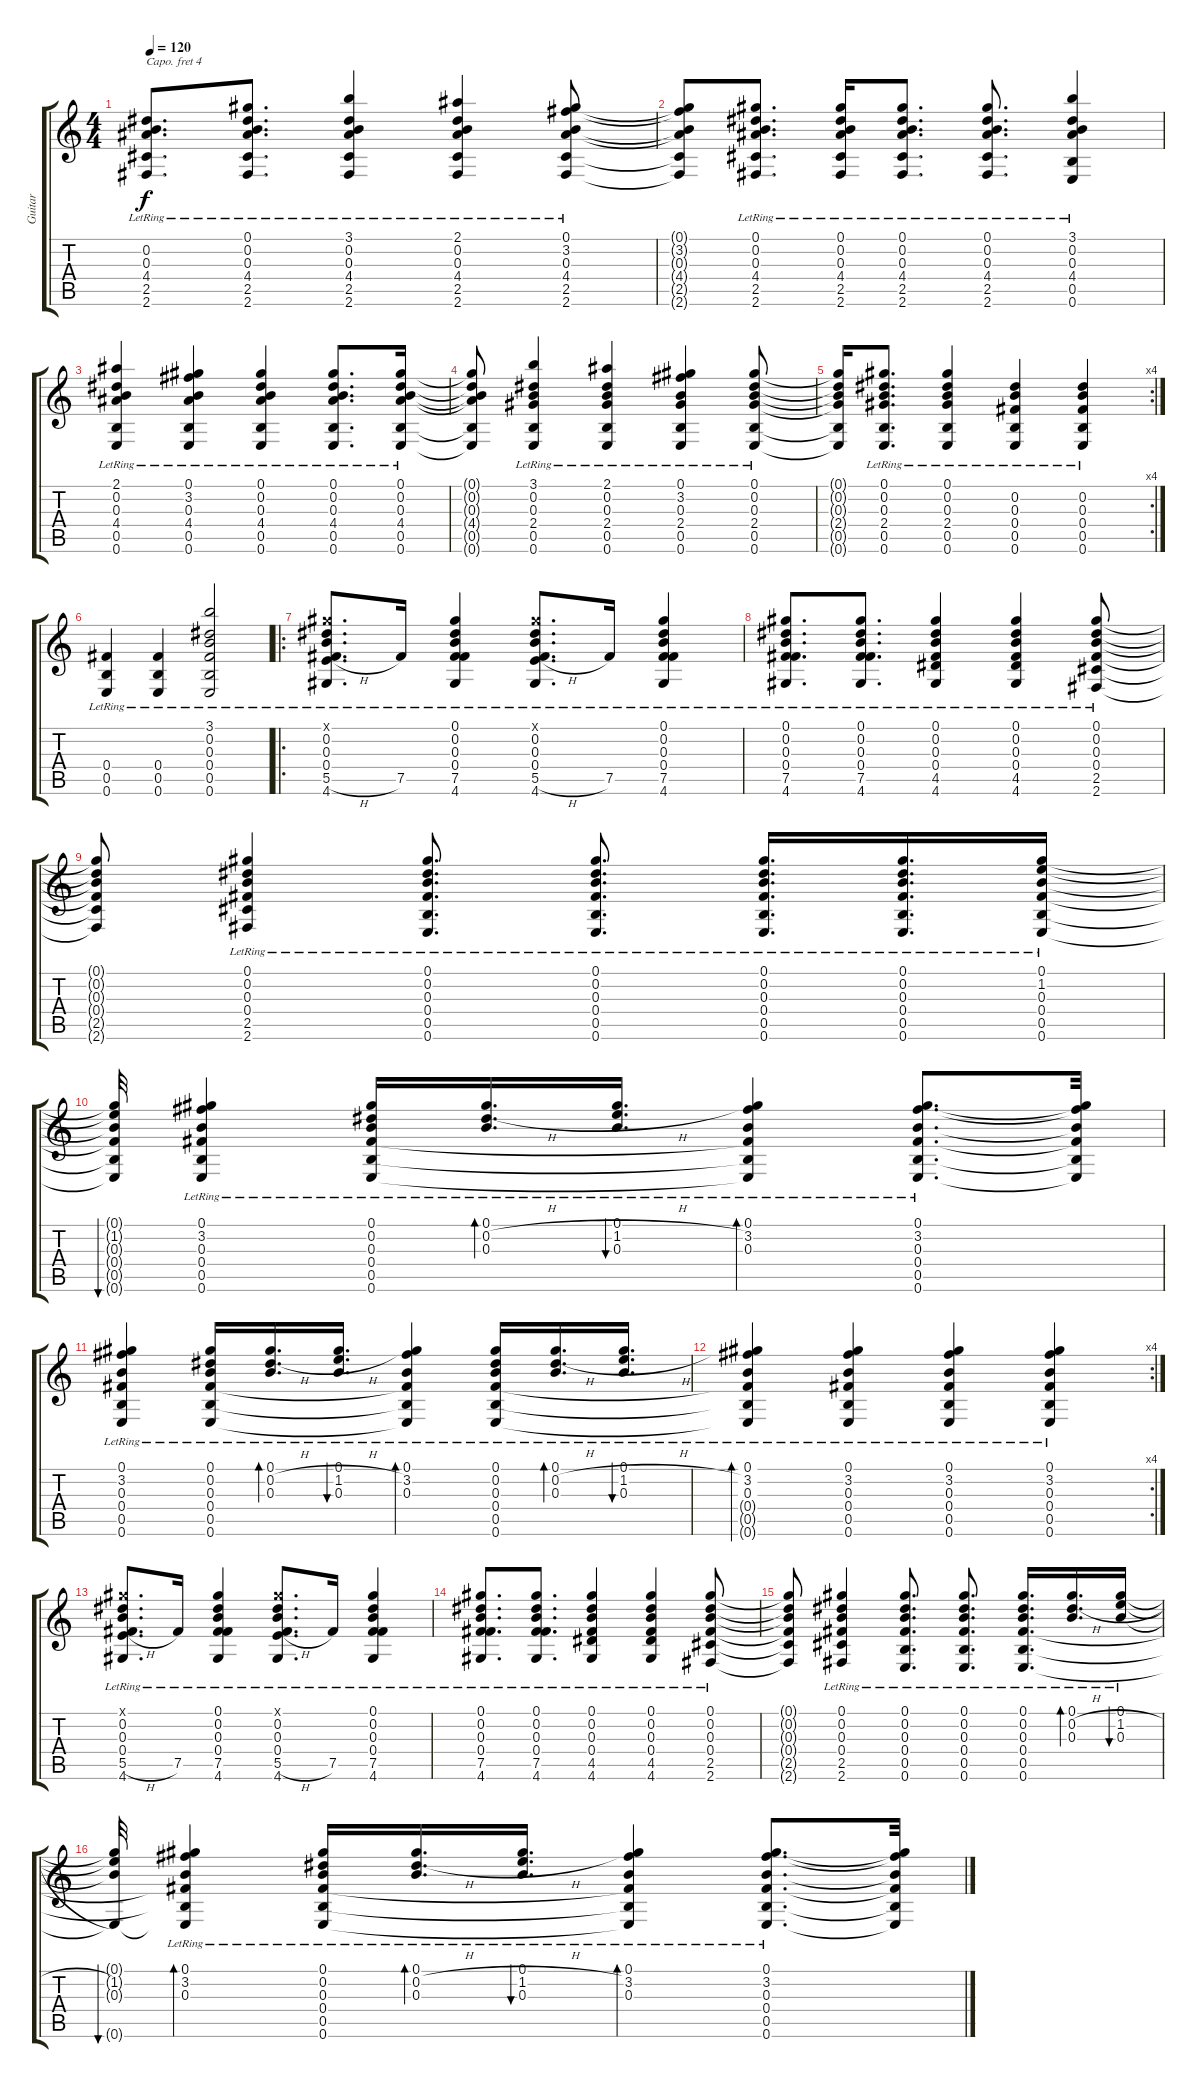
\track ("Guitar" "Guitar") {instrument acousticguitarsteel}
\staff {score tabs}
\capo 4
\tuning (E4 B3 G3 D3 G2 C2) {hide}
\ts (4 4)
\tempo 120
\clef g2
\ks c
(0.2{lr} 0.3{lr} 4.4{lr} 2.5{lr} 2.6{lr}).8{d dy f} (0.1{lr} 0.2{lr} 0.3{lr} 4.4{lr} 2.5{lr} 2.6{lr}).8{d} (3.1{lr} 0.2{lr} 0.3{lr} 4.4{lr} 2.5{lr} 2.6{lr}).4 (2.1{lr} 0.2{lr} 0.3{lr} 4.4{lr} 2.5{lr} 2.6{lr}).4 (0.1{lr} 3.2{lr} 0.3{lr} 4.4{lr} 2.5{lr} 2.6{lr}).8 |
(0.1{t} 3.2{t} 0.3{t} 4.4{t} 2.5{t} 2.6{t}).8 (0.1{lr} 0.2{lr} 0.3{lr} 4.4{lr} 2.5{lr} 2.6{lr}).8{d} (0.1{lr} 0.2{lr} 0.3{lr} 4.4{lr} 2.5{lr} 2.6{lr}).16 (0.1{lr} 0.2{lr} 0.3{lr} 4.4{lr} 2.5{lr} 2.6{lr}).8{d} (0.1{lr} 0.2{lr} 0.3{lr} 4.4{lr} 2.5{lr} 2.6{lr}).8{d} (3.1{lr} 0.2{lr} 0.3{lr} 4.4{lr} 0.5{lr} 0.6{lr}).4 |
(2.1{lr} 0.2{lr} 0.3{lr} 4.4{lr} 0.5{lr} 0.6{lr}).4 (0.1{lr} 3.2{lr} 0.3{lr} 4.4{lr} 0.5{lr} 0.6{lr}).4 (0.1{lr} 0.2{lr} 0.3{lr} 4.4{lr} 0.5{lr} 0.6{lr}).4 (0.1{lr} 0.2{lr} 0.3{lr} 4.4{lr} 0.5{lr} 0.6{lr}).8{d} (0.1{lr} 0.2{lr} 0.3{lr} 4.4{lr} 0.5{lr} 0.6{lr}).16 |
(0.1{t} 0.2{t} 0.3{t} 4.4{t} 0.5{t} 0.6{t}).8 (3.1{lr} 0.2{lr} 0.3{lr} 2.4{lr} 0.5{lr} 0.6{lr}).4 (2.1{lr} 0.2{lr} 0.3{lr} 2.4{lr} 0.5{lr} 0.6{lr}).4 (0.1{lr} 3.2{lr} 0.3{lr} 2.4{lr} 0.5{lr} 0.6{lr}).4 (0.1{lr} 0.2{lr} 0.3{lr} 2.4{lr} 0.5{lr} 0.6{lr}).8 |
\rc 4
(0.1{t} 0.2{t} 0.3{t} 2.4{t} 0.5{t} 0.6{t}).16 (0.1{lr} 0.2{lr} 0.3{lr} 2.4{lr} 0.5{lr} 0.6{lr}).8{d} (0.1 0.2 0.3 2.4{lr} 0.5{lr} 0.6{lr}).4 (0.2 0.3 0.4{lr} 0.5{lr} 0.6{lr}).4 (0.2 0.3 0.4{lr} 0.5{lr} 0.6{lr}).4 |
(0.4{lr} 0.5{lr} 0.6{lr}).4 (0.4{lr} 0.5{lr} 0.6{lr}).4 (3.1{lr} 0.2{lr} 0.3{lr} 0.4{lr} 0.5{lr} 0.6{lr}).2 |
\ro
(0.1{x} 0.2{lr} 0.3{lr} 0.4{lr} 5.5{h lr} 4.6{lr}).8{d} 7.5{lr}.16 (0.1{lr} 0.2{lr} 0.3{lr} 0.4{lr} 7.5{lr} 4.6{lr}).4 (0.1{x} 0.2{lr} 0.3{lr} 0.4{lr} 5.5{h lr} 4.6{lr}).8{d} 7.5{lr}.16 (0.1{lr} 0.2{lr} 0.3{lr} 0.4{lr} 7.5{lr} 4.6{lr}).4 |
(0.1{lr} 0.2{lr} 0.3{lr} 0.4{lr} 7.5{lr} 4.6{lr}).8{d} (0.1{lr} 0.2{lr} 0.3{lr} 0.4{lr} 7.5{lr} 4.6{lr}).8{d} (0.1{lr} 0.2{lr} 0.3{lr} 0.4{lr} 4.5{lr} 4.6{lr}).4 (0.1{lr} 0.2{lr} 0.3{lr} 0.4{lr} 4.5{lr} 4.6{lr}).4 (0.1{lr} 0.2{lr} 0.3{lr} 0.4{lr} 2.5{lr} 2.6{lr}).8 |
(0.1{t} 0.2{t} 0.3{t} 0.4{t} 2.5{t} 2.6{t}).8 (0.1{lr} 0.2{lr} 0.3{lr} 0.4{lr} 2.5{lr} 2.6{lr}).4 (0.1{lr} 0.2{lr} 0.3{lr} 0.4{lr} 0.5{lr} 0.6{lr}).8{d} (0.1{lr} 0.2{lr} 0.3{lr} 0.4{lr} 0.5{lr} 0.6{lr}).8{d} (0.1{lr} 0.2{lr} 0.3{lr} 0.4{lr} 0.5{lr} 0.6{lr}).16{d} (0.1{lr} 0.2{lr} 0.3{lr} 0.4{lr} 0.5{lr} 0.6{lr}).16{d} (0.1{lr} 1.2{lr} 0.3{lr} 0.4{lr} 0.5{lr} 0.6{lr}).16 |
(0.1{t} 1.2{t} 0.3{t} 0.4{t} 0.5{t} 0.6{t}).32{bu 30} (0.1{lr} 3.2{lr} 0.3{lr} 0.4{lr} 0.5{lr} 0.6{lr}).4 (0.1{lr} 0.2{lr} 0.3{lr} 0.4{lr} 0.5{lr} 0.6{lr}).16 (0.1{lr} 0.2{h lr} 0.3{lr}).16{d bd 30} (0.1{lr} 1.2{h lr} 0.3{lr}).16{d bu 30} (0.1{lr} 3.2{lr} 0.3{lr} 0.4{t} 0.5{t} 0.6{t}).4{bd 30} (0.1{lr} 3.2{lr} 0.3{lr} 0.4{lr} 0.5{lr} 0.6{lr}).8{d} (0.1{t} 3.2{t} 0.3{t} 0.4{t} 0.5{t} 0.6{t}).32 |
(0.1{lr} 3.2{lr} 0.3{lr} 0.4{lr} 0.5{lr} 0.6{lr}).4 (0.1{lr} 0.2{lr} 0.3{lr} 0.4{lr} 0.5{lr} 0.6{lr}).16 (0.1{lr} 0.2{h lr} 0.3{lr}).16{d bd 30} (0.1{lr} 1.2{h lr} 0.3{lr}).16{d bu 30} (0.1{lr} 3.2{lr} 0.3{lr} 0.4{t} 0.5{t} 0.6{t}).4{bd 30} (0.1{lr} 0.2{lr} 0.3{lr} 0.4{lr} 0.5{lr} 0.6{lr}).16 (0.1{lr} 0.2{h lr} 0.3{lr}).16{d bd 30} (0.1{lr} 1.2{h lr} 0.3{lr}).16{d bu 30} |
\rc 4
(0.1{lr} 3.2{lr} 0.3{lr} 0.4{t} 0.5{t} 0.6{t}).4{bd 30} (0.1{lr} 3.2{lr} 0.3{lr} 0.4{lr} 0.5{lr} 0.6{lr}).4 (0.1{lr} 3.2{lr} 0.3{lr} 0.4{lr} 0.5{lr} 0.6{lr}).4 (0.1{lr} 3.2{lr} 0.3{lr} 0.4{lr} 0.5{lr} 0.6{lr}).4 |
(0.1{x} 0.2{lr} 0.3{lr} 0.4{lr} 5.5{h lr} 4.6{lr}).8{d} 7.5{lr}.16 (0.1{lr} 0.2{lr} 0.3{lr} 0.4{lr} 7.5{lr} 4.6{lr}).4 (0.1{x} 0.2{lr} 0.3{lr} 0.4{lr} 5.5{h lr} 4.6{lr}).8{d} 7.5{lr}.16 (0.1{lr} 0.2{lr} 0.3{lr} 0.4{lr} 7.5{lr} 4.6{lr}).4 |
(0.1{lr} 0.2{lr} 0.3{lr} 0.4{lr} 7.5{lr} 4.6{lr}).8{d} (0.1{lr} 0.2{lr} 0.3{lr} 0.4{lr} 7.5{lr} 4.6{lr}).8{d} (0.1{lr} 0.2{lr} 0.3{lr} 0.4{lr} 4.5{lr} 4.6{lr}).4 (0.1{lr} 0.2{lr} 0.3{lr} 0.4{lr} 4.5{lr} 4.6{lr}).4 (0.1{lr} 0.2{lr} 0.3{lr} 0.4{lr} 2.5{lr} 2.6{lr}).8 |
(0.1{t} 0.2{t} 0.3{t} 0.4{t} 2.5{t} 2.6{t}).8 (0.1{lr} 0.2{lr} 0.3{lr} 0.4{lr} 2.5{lr} 2.6{lr}).4 (0.1{lr} 0.2{lr} 0.3{lr} 0.4{lr} 0.5{lr} 0.6{lr}).8{d} (0.1{lr} 0.2{lr} 0.3{lr} 0.4{lr} 0.5{lr} 0.6{lr}).8{d} (0.1{lr} 0.2{lr} 0.3{lr} 0.4{lr} 0.5{lr} 0.6{lr}).16{d} (0.1{lr} 0.2{h lr} 0.3{lr}).16{d bd 30} (0.1{lr} 1.2{h lr} 0.3{lr}).16{bu 30} |
(0.1{t} 1.2{t} 0.3{t} 0.6{t}).32{bu 30} (0.1{lr} 3.2{lr} 0.3{lr} 0.4{t} 0.5{t} 0.6{t}).4{bd 30} (0.1{lr} 0.2{lr} 0.3{lr} 0.4{lr} 0.5{lr} 0.6{lr}).16 (0.1{lr} 0.2{h lr} 0.3{lr}).16{d bd 30} (0.1{lr} 1.2{h lr} 0.3{lr}).16{d bu 30} (0.1{lr} 3.2{lr} 0.3{lr} 0.4{t} 0.5{t} 0.6{t}).4{bd 30} (0.1{lr} 3.2{lr} 0.3{lr} 0.4{lr} 0.5{lr} 0.6{lr}).8{d} (0.1{t} 3.2{t} 0.3{t} 0.4{t} 0.5{t} 0.6{t}).32
